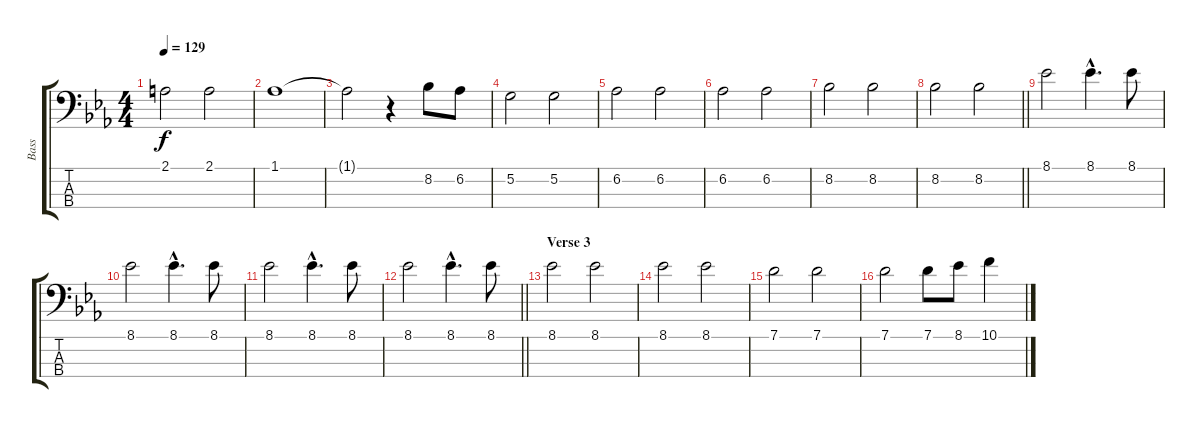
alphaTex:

\track ("Bass" "Bass") {instrument electricbassfinger}
\staff {score tabs}
\tuning (G2 D2 A1 E1) {hide}
\ts (4 4)
\tempo 129
\clef f4
\ks eb
2.1.2{dy f} 2.1.2 |
1.1.1 |
1.1{t}.2 r.4 8.2.8 6.2.8 |
5.2.2 5.2.2 |
6.2.2 6.2.2 |
6.2.2 6.2.2 |
8.2.2 8.2.2 |
\barLineRight lightlight
8.2.2 8.2.2 |
8.1.2 8.1{hac}.4{d} 8.1.8 |
8.1.2 8.1{hac}.4{d} 8.1.8 |
8.1.2 8.1{hac}.4{d} 8.1.8 |
\barLineRight lightlight
8.1.2 8.1{hac}.4{d} 8.1.8 |
\section ("" "Verse 3")
8.1.2 8.1.2 |
8.1.2 8.1.2 |
7.1.2 7.1.2 |
7.1.2 7.1.8 8.1.8 10.1.4
